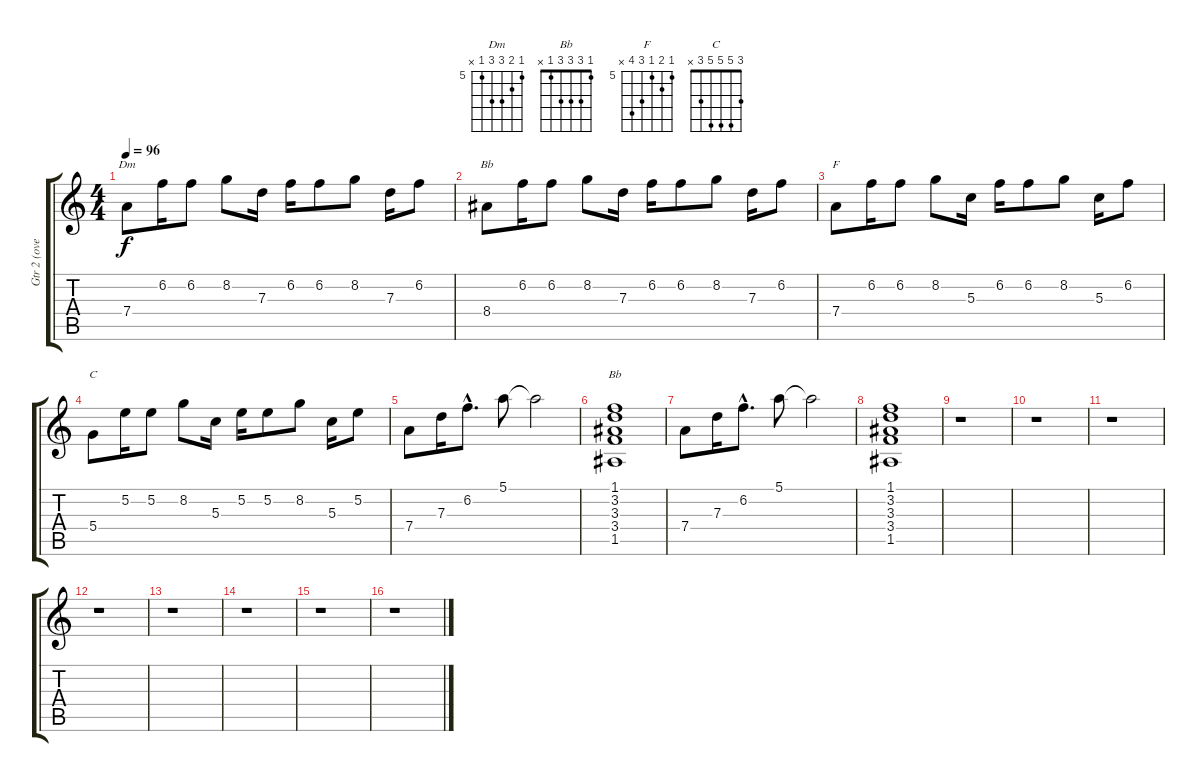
\track ("Gtr 2 (overdrive)" "Gtr 2 (ove") {instrument overdrivenguitar}
\staff {score tabs}
\tuning (E4 B3 G3 D3 A2 E2) {hide}
\chord ("Dm" 5 6 7 7 5 x) {firstfret 5}
\chord ("Bb" 6 6 7 8 8 6) {firstfret 6}
\chord ("F" 5 6 5 7 8 x) {firstfret 5}
\chord ("C" 3 5 5 5 3 x)
\chord ("Bb" 1 3 3 3 1 x)
\ts (4 4)
\tempo 96
\clef g2
\ks c
7.4.8{ch "Dm" dy f} 6.2.16 6.2.8 8.2.8 7.3.16 6.2.16 6.2.8 8.2.8 7.3.16 6.2.8 |
8.4.8{ch "Bb"} 6.2.16 6.2.8 8.2.8 7.3.16 6.2.16 6.2.8 8.2.8 7.3.16 6.2.8 |
7.4.8{ch "F"} 6.2.16 6.2.8 8.2.8 5.3.16 6.2.16 6.2.8 8.2.8 5.3.16 6.2.8 |
5.4.8{ch "C"} 5.2.16 5.2.8 8.2.8 5.3.16 5.2.16 5.2.8 8.2.8 5.3.16 5.2.8 |
7.4.8 7.3.16 6.2{hac}.8{d} 5.1.8 5.1{t}.2 |
(1.1 3.2 3.3 3.4 1.5).1{ch "Bb"} |
7.4.8 7.3.16 6.2{hac}.8{d} 5.1.8 5.1{t}.2 |
(1.1 3.2 3.3 3.4 1.5).1 |
r.1 |
r.1 |
r.1 |
r.1 |
r.1 |
r.1 |
r.1 |
r.1
